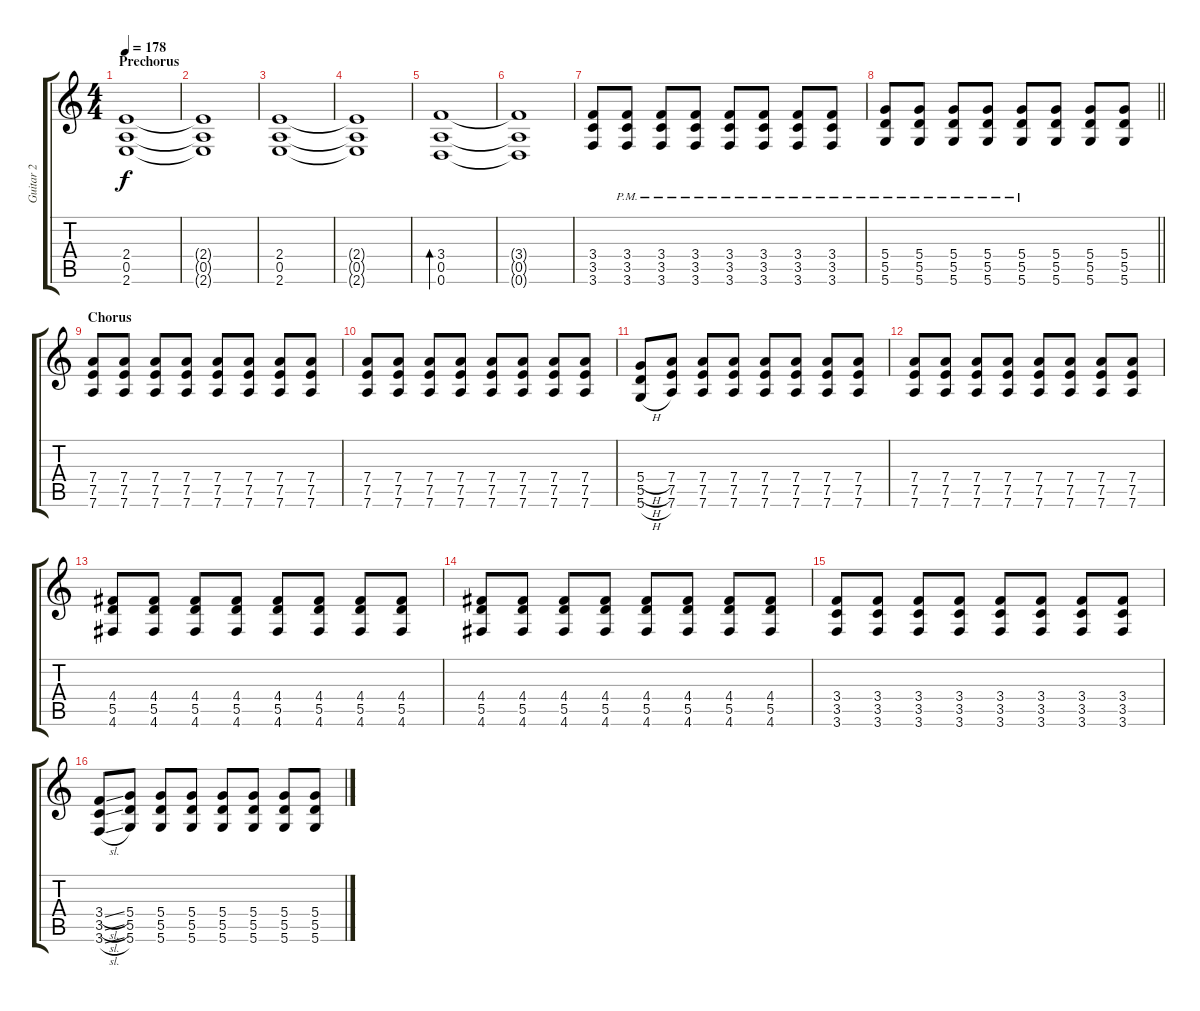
\track ("Guitar 2" "Guitar 2") {instrument overdrivenguitar}
\staff {score tabs}
\tuning (E4 B3 G3 D3 A2 D2) {hide}
\ts (4 4)
\section ("" "Prechorus")
\tempo 178
\clef g2
\ks c
(2.4 0.5 2.6).1{dy f volume 11 instrument distortionguitar} |
(2.4{t} 0.5{t} 2.6{t}).1 |
(2.4 0.5 2.6).1 |
(2.4{t} 0.5{t} 2.6{t}).1 |
(3.4 0.5 0.6).1{bd 240} |
(3.4{t} 0.5{t} 0.6{t}).1 |
(3.4 3.5 3.6).8 (3.4{pm} 3.5{pm} 3.6{pm}).8 (3.4{pm} 3.5{pm} 3.6{pm}).8 (3.4{pm} 3.5{pm} 3.6{pm}).8 (3.4{pm} 3.5{pm} 3.6{pm}).8 (3.4{pm} 3.5{pm} 3.6{pm}).8 (3.4{pm} 3.5{pm} 3.6{pm}).8 (3.4{pm} 3.5{pm} 3.6{pm}).8 |
\barLineRight lightlight
(5.4{pm} 5.5{pm} 5.6{pm}).8 (5.4{pm} 5.5{pm} 5.6{pm}).8 (5.4{pm} 5.5{pm} 5.6{pm}).8 (5.4{pm} 5.5{pm} 5.6{pm}).8 (5.4{pm} 5.5{pm} 5.6{pm}).8 (5.4 5.5 5.6).8 (5.4 5.5 5.6).8 (5.4 5.5 5.6).8 |
\section ("" "Chorus")
(7.4 7.5 7.6).8 (7.4 7.5 7.6).8 (7.4 7.5 7.6).8 (7.4 7.5 7.6).8 (7.4 7.5 7.6).8 (7.4 7.5 7.6).8 (7.4 7.5 7.6).8 (7.4 7.5 7.6).8 |
(7.4 7.5 7.6).8 (7.4 7.5 7.6).8 (7.4 7.5 7.6).8 (7.4 7.5 7.6).8 (7.4 7.5 7.6).8 (7.4 7.5 7.6).8 (7.4 7.5 7.6).8 (7.4 7.5 7.6).8 |
(5.4{h} 5.5{h} 5.6{h}).8 (7.4 7.5 7.6).8 (7.4 7.5 7.6).8 (7.4 7.5 7.6).8 (7.4 7.5 7.6).8 (7.4 7.5 7.6).8 (7.4 7.5 7.6).8 (7.4 7.5 7.6).8 |
(7.4 7.5 7.6).8 (7.4 7.5 7.6).8 (7.4 7.5 7.6).8 (7.4 7.5 7.6).8 (7.4 7.5 7.6).8 (7.4 7.5 7.6).8 (7.4 7.5 7.6).8 (7.4 7.5 7.6).8 |
(4.4 5.5 4.6).8 (4.4 5.5 4.6).8 (4.4 5.5 4.6).8 (4.4 5.5 4.6).8 (4.4 5.5 4.6).8 (4.4 5.5 4.6).8 (4.4 5.5 4.6).8 (4.4 5.5 4.6).8 |
(4.4 5.5 4.6).8 (4.4 5.5 4.6).8 (4.4 5.5 4.6).8 (4.4 5.5 4.6).8 (4.4 5.5 4.6).8 (4.4 5.5 4.6).8 (4.4 5.5 4.6).8 (4.4 5.5 4.6).8 |
(3.4 3.5 3.6).8 (3.4 3.5 3.6).8 (3.4 3.5 3.6).8 (3.4 3.5 3.6).8 (3.4 3.5 3.6).8 (3.4 3.5 3.6).8 (3.4 3.5 3.6).8 (3.4 3.5 3.6).8 |
(3.4{sl} 3.5{sl} 3.6{sl}).8 (5.4 5.5 5.6).8 (5.4 5.5 5.6).8 (5.4 5.5 5.6).8 (5.4 5.5 5.6).8 (5.4 5.5 5.6).8 (5.4 5.5 5.6).8 (5.4 5.5 5.6).8
